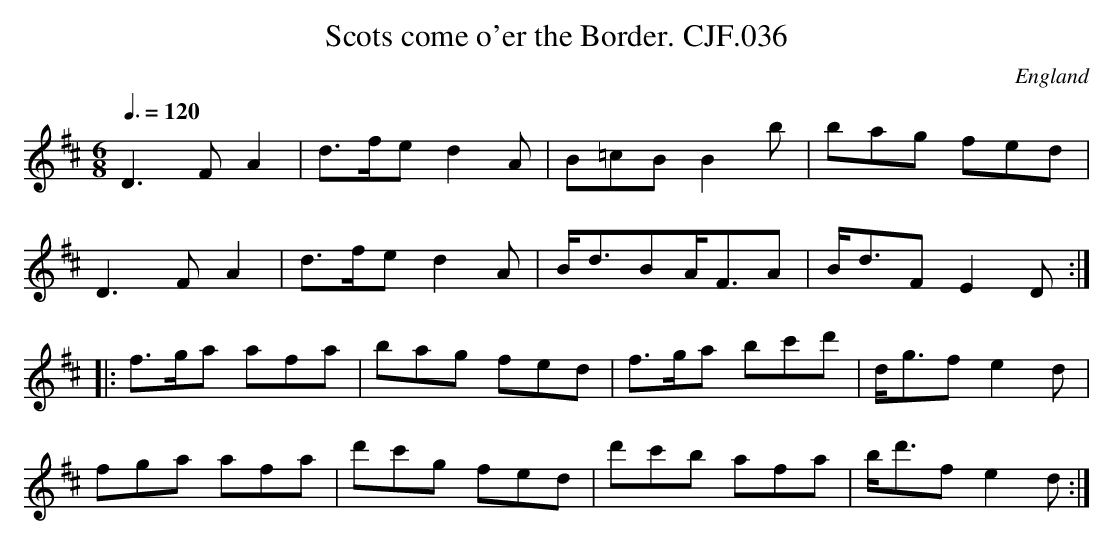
X:1
T:Scots come o'er the Border. CJF.036
O:England
M:6/8
L:1/8
Q:3/8=120
K:D major
D3FA2|\
d>fed2A|B=cBB2b|bag fed|!
D3FA2|d>fed2A|B<dBA<FA|B<dFE2D:|!
|:hf>ga afa|bag fed|f>ga bc'd'|d<gfe2d|!
fga afa|d'c'g fed|d'c'b afa|b<d'fe2d:|
